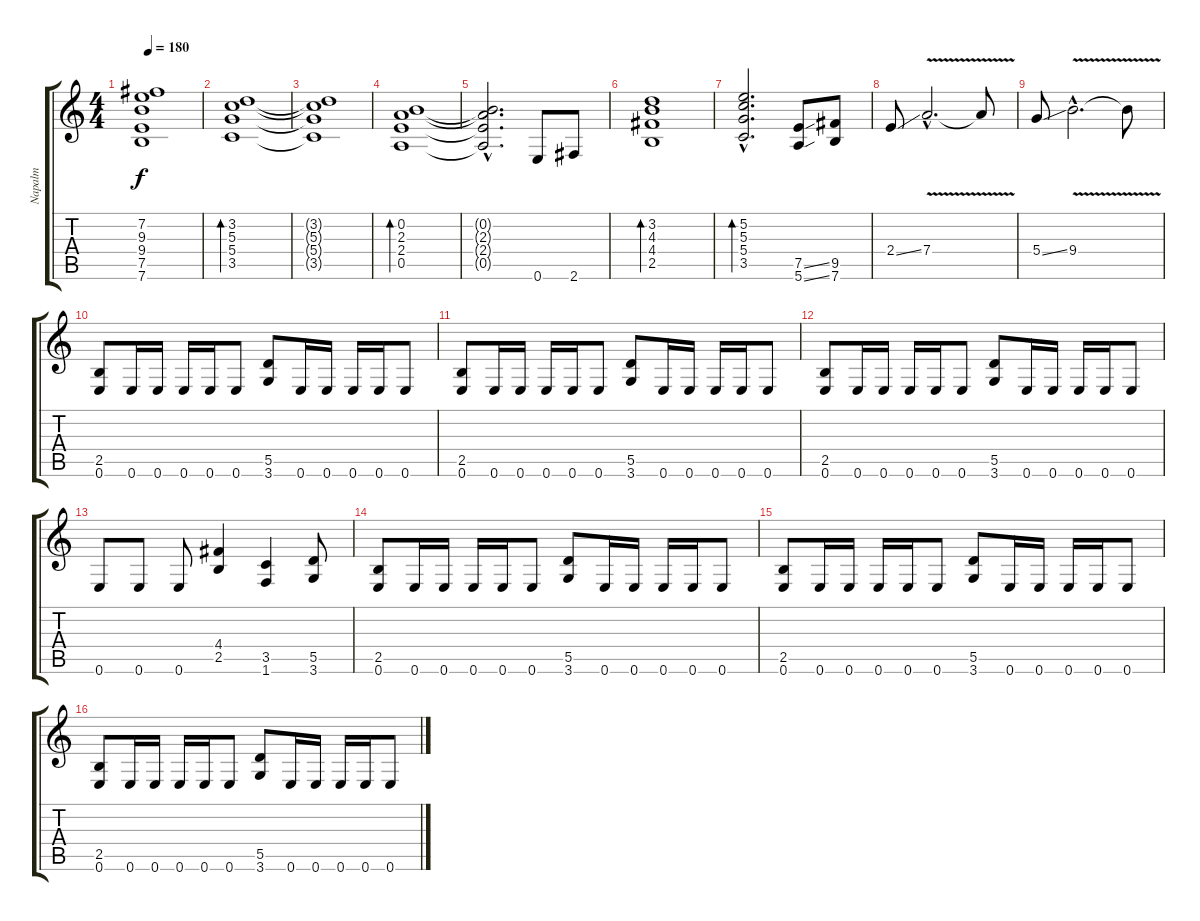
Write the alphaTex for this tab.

\track ("Napalm" "Napalm") {instrument distortionguitar}
\staff {score tabs}
\tuning (E4 B3 G3 D3 A2 E2) {hide}
\ts (4 4)
\tempo 180
\clef g2
\ks c
(7.2{t} 9.3{t} 9.4{t} 7.5{t} 7.6{t}).1{dy f} |
(3.2 5.3 5.4 3.5).1{bd 240} |
(3.2{t} 5.3{t} 5.4{t} 3.5{t}).1 |
(0.2 2.3 2.4 0.5).1{bd 240} |
(0.2{hac t} 2.3{hac t} 2.4{hac t} 0.5{hac t}).2{d} 0.6.8 2.6.8 |
(3.2 4.3 4.4 2.5).1{bd 240} |
(5.2{hac} 5.3{hac} 5.4{hac} 3.5{hac}).2{d bd 240} (7.5{ss} 5.6{ss}).8 (9.5 7.6).8 |
2.4{ss}.8 7.4{v hac}.2{d} 7.4{t}.8 |
5.4{ss}.8 9.4{v hac}.2{d} 9.4{t}.8 |
(2.5 0.6).8 0.6.16 0.6.16 0.6.16 0.6.16 0.6.8 (5.5 3.6).8 0.6.16 0.6.16 0.6.16 0.6.16 0.6.8 |
(2.5 0.6).8 0.6.16 0.6.16 0.6.16 0.6.16 0.6.8 (5.5 3.6).8 0.6.16 0.6.16 0.6.16 0.6.16 0.6.8 |
(2.5 0.6).8 0.6.16 0.6.16 0.6.16 0.6.16 0.6.8 (5.5 3.6).8 0.6.16 0.6.16 0.6.16 0.6.16 0.6.8 |
0.6.8 0.6.8 0.6.8 (4.4 2.5).4 (3.5 1.6).4 (5.5 3.6).8 |
(2.5 0.6).8 0.6.16 0.6.16 0.6.16 0.6.16 0.6.8 (5.5 3.6).8 0.6.16 0.6.16 0.6.16 0.6.16 0.6.8 |
(2.5 0.6).8 0.6.16 0.6.16 0.6.16 0.6.16 0.6.8 (5.5 3.6).8 0.6.16 0.6.16 0.6.16 0.6.16 0.6.8 |
(2.5 0.6).8 0.6.16 0.6.16 0.6.16 0.6.16 0.6.8 (5.5 3.6).8 0.6.16 0.6.16 0.6.16 0.6.16 0.6.8
